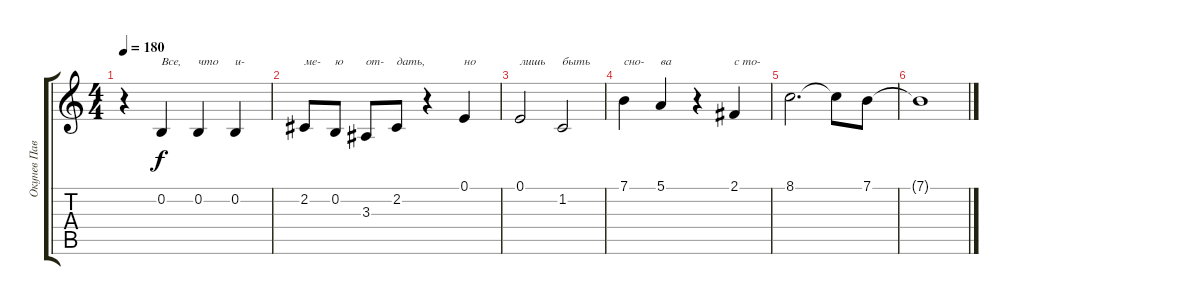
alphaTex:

\track ("Окунев Павел" "Окунев Пав") {instrument bassoon}
\staff {score tabs}
\tuning (E4 B3 G3 D3 A2 E2) {hide}
\ts (4 4)
\tempo 180
\clef g2
\ks c
r.4{dy f} 0.2.4{txt "Все,"} 0.2.4{txt "что"} 0.2.4{txt "и-"} |
2.2.8{txt "ме-"} 0.2.8{txt "ю"} 3.3.8{txt "от-"} 2.2.8{txt "дать,"} r.4 0.1.4{txt "но"} |
0.1.2{txt "лишь"} 1.2.2{txt "быть"} |
7.1.4{txt "сно-"} 5.1.4{txt "ва"} r.4 2.1.4{txt "с то-"} |
8.1.2{d} 8.1{t}.8 7.1.8 |
7.1{t}.1
